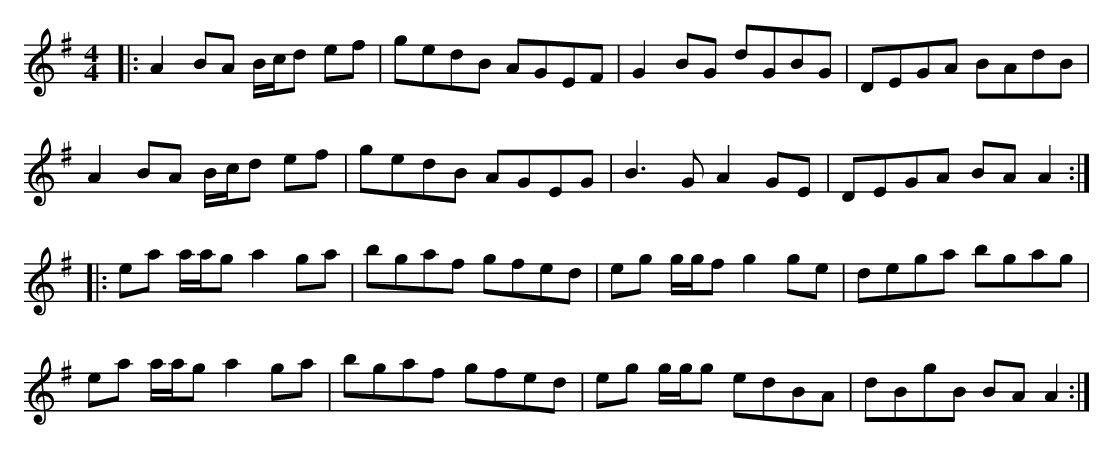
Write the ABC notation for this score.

X:1
M:4/4
K:Ador
|: A2 BA B/c/d ef|gedB AGEF| G2 BG dGBG|DEGA BAdB|
 A2 BA B/c/d ef|gedB AGEG| B3G A2GE|DEGA BAA2:|
|: ea a/a/g a2ga|bgaf gfed| eg g/g/f g2 ge|dega bgag|
 ea a/a/g a2ga|bgaf gfed| eg g/g/g edBA|dBgB BA A2:|
